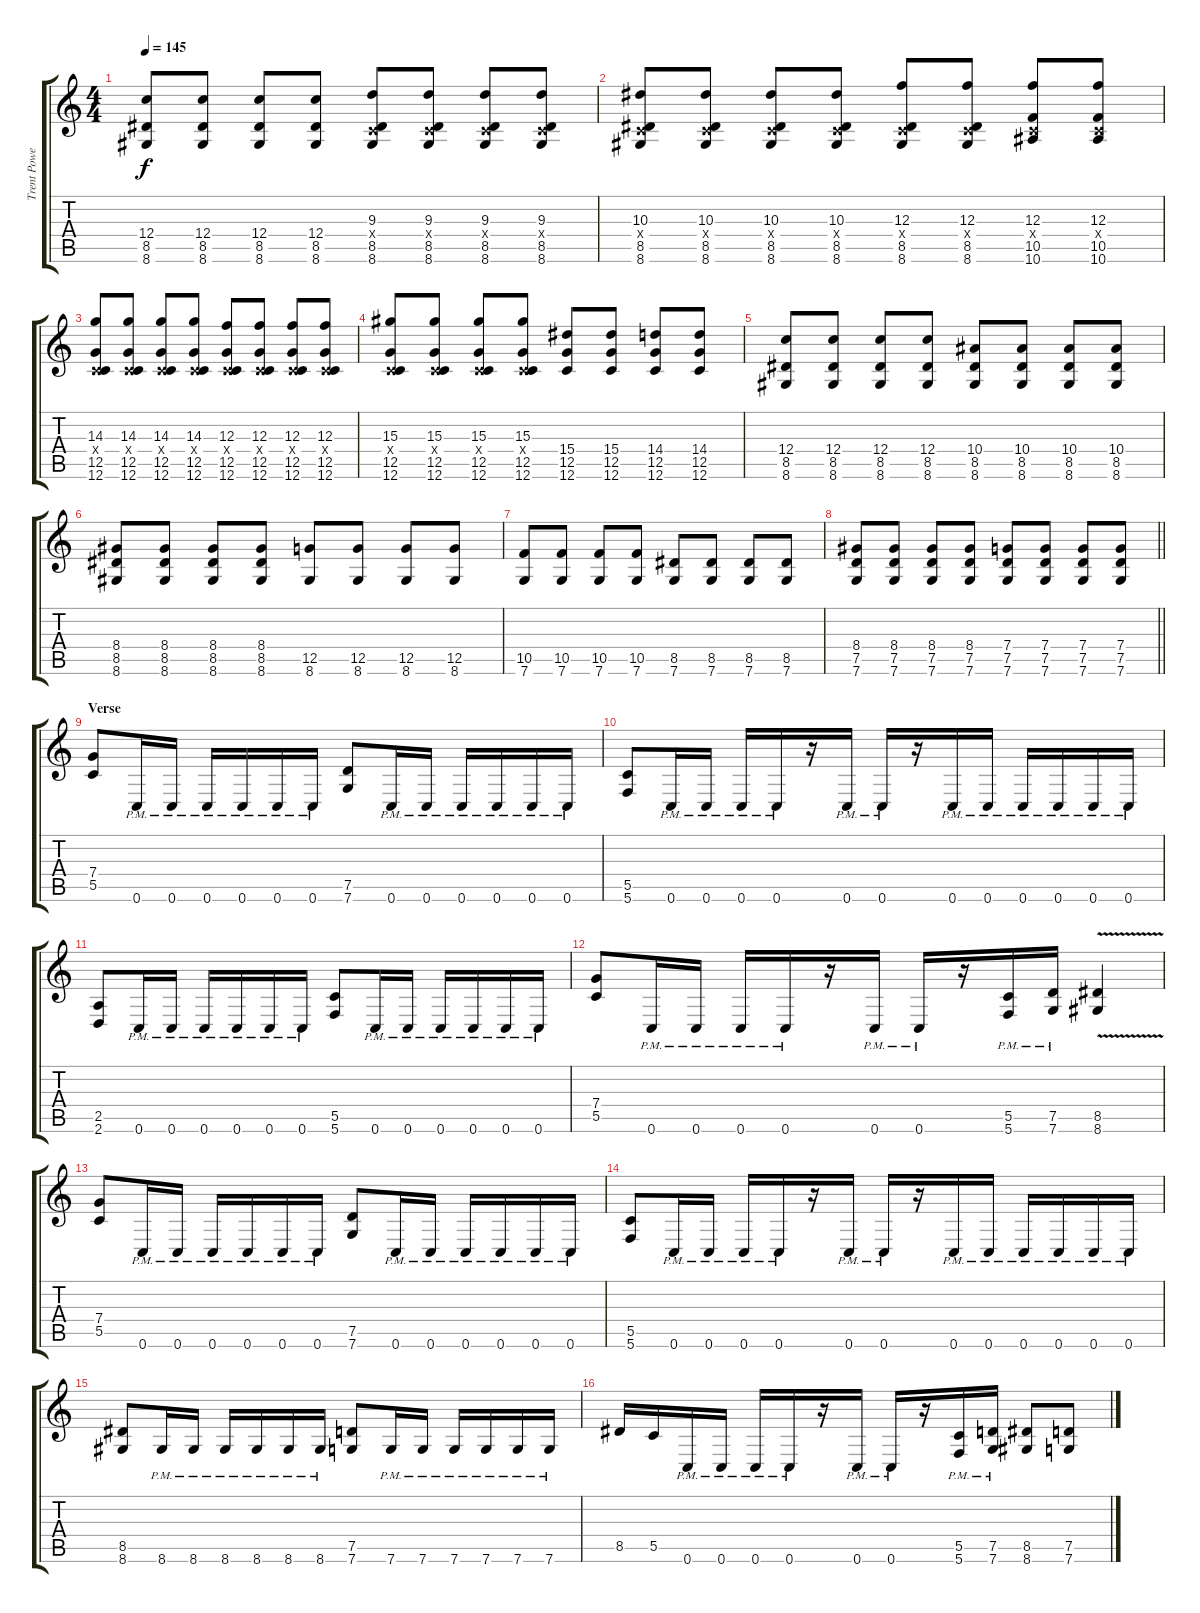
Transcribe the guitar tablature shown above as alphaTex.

\track ("Trent Powell" "Trent Powe") {instrument distortionguitar}
\staff {score tabs}
\tuning (D4 A3 F3 C3 G2 C2) {hide}
\ts (4 4)
\tempo 145
\clef g2
\ks c
(12.4 8.5 8.6).8{dy f} (12.4 8.5 8.6).8 (12.4 8.5 8.6).8 (12.4 8.5 8.6).8 (9.3 0.4{x} 8.5 8.6).8 (9.3 0.4{x} 8.5 8.6).8 (9.3 0.4{x} 8.5 8.6).8 (9.3 0.4{x} 8.5 8.6).8 |
(10.3 0.4{x} 8.5 8.6).8 (10.3 0.4{x} 8.5 8.6).8 (10.3 0.4{x} 8.5 8.6).8 (10.3 0.4{x} 8.5 8.6).8 (12.3 0.4{x} 8.5 8.6).8 (12.3 0.4{x} 8.5 8.6).8 (12.3 0.4{x} 10.5 10.6).8 (12.3 0.4{x} 10.5 10.6).8 |
(14.3 0.4{x} 12.5 12.6).8 (14.3 0.4{x} 12.5 12.6).8 (14.3 0.4{x} 12.5 12.6).8 (14.3 0.4{x} 12.5 12.6).8 (12.3 0.4{x} 12.5 12.6).8 (12.3 0.4{x} 12.5 12.6).8 (12.3 0.4{x} 12.5 12.6).8 (12.3 0.4{x} 12.5 12.6).8 |
(15.3 0.4{x} 12.5 12.6).8 (15.3 0.4{x} 12.5 12.6).8 (15.3 0.4{x} 12.5 12.6).8 (15.3 0.4{x} 12.5 12.6).8 (15.4 12.5 12.6).8 (15.4 12.5 12.6).8 (14.4 12.5 12.6).8 (14.4 12.5 12.6).8 |
(12.4 8.5 8.6).8 (12.4 8.5 8.6).8 (12.4 8.5 8.6).8 (12.4 8.5 8.6).8 (10.4 8.5 8.6).8 (10.4 8.5 8.6).8 (10.4 8.5 8.6).8 (10.4 8.5 8.6).8 |
(8.4 8.5 8.6).8 (8.4 8.5 8.6).8 (8.4 8.5 8.6).8 (8.4 8.5 8.6).8 (12.5 8.6).8 (12.5 8.6).8 (12.5 8.6).8 (12.5 8.6).8 |
(10.5 7.6).8 (10.5 7.6).8 (10.5 7.6).8 (10.5 7.6).8 (8.5 7.6).8 (8.5 7.6).8 (8.5 7.6).8 (8.5 7.6).8 |
\barLineRight lightlight
(8.4 7.5 7.6).8 (8.4 7.5 7.6).8 (8.4 7.5 7.6).8 (8.4 7.5 7.6).8 (7.4 7.5 7.6).8 (7.4 7.5 7.6).8 (7.4 7.5 7.6).8 (7.4 7.5 7.6).8 |
\section ("" "Verse")
(7.4 5.5).8 0.6{pm}.16 0.6{pm}.16 0.6{pm}.16 0.6{pm}.16 0.6{pm}.16 0.6{pm}.16 (7.5 7.6).8 0.6{pm}.16 0.6{pm}.16 0.6{pm}.16 0.6{pm}.16 0.6{pm}.16 0.6{pm}.16 |
(5.5 5.6).8 0.6{pm}.16 0.6{pm}.16 0.6{pm}.16 0.6{pm}.16 r.16 0.6{pm}.16 0.6{pm}.16 r.16 0.6{pm}.16 0.6{pm}.16 0.6{pm}.16 0.6{pm}.16 0.6{pm}.16 0.6{pm}.16 |
(2.5 2.6).8 0.6{pm}.16 0.6{pm}.16 0.6{pm}.16 0.6{pm}.16 0.6{pm}.16 0.6{pm}.16 (5.5 5.6).8 0.6{pm}.16 0.6{pm}.16 0.6{pm}.16 0.6{pm}.16 0.6{pm}.16 0.6{pm}.16 |
(7.4 5.5).8 0.6{pm}.16 0.6{pm}.16 0.6{pm}.16 0.6{pm}.16 r.16 0.6{pm}.16 0.6{pm}.16 r.16 (5.5{pm} 5.6{pm}).16 (7.5{pm} 7.6{pm}).16 (8.5 8.6{v}).4 |
(7.4 5.5).8 0.6{pm}.16 0.6{pm}.16 0.6{pm}.16 0.6{pm}.16 0.6{pm}.16 0.6{pm}.16 (7.5 7.6).8 0.6{pm}.16 0.6{pm}.16 0.6{pm}.16 0.6{pm}.16 0.6{pm}.16 0.6{pm}.16 |
(5.5 5.6).8 0.6{pm}.16 0.6{pm}.16 0.6{pm}.16 0.6{pm}.16 r.16 0.6{pm}.16 0.6{pm}.16 r.16 0.6{pm}.16 0.6{pm}.16 0.6{pm}.16 0.6{pm}.16 0.6{pm}.16 0.6{pm}.16 |
(8.5 8.6).8 8.6{pm}.16 8.6{pm}.16 8.6{pm}.16 8.6{pm}.16 8.6{pm}.16 8.6{pm}.16 (7.5 7.6).8 7.6{pm}.16 7.6{pm}.16 7.6{pm}.16 7.6{pm}.16 7.6{pm}.16 7.6{pm}.16 |
8.5.16 5.5.16 0.6{pm}.16 0.6{pm}.16 0.6{pm}.16 0.6{pm}.16 r.16 0.6{pm}.16 0.6{pm}.16 r.16 (5.5 5.6{pm}).16 (7.5 7.6{pm}).16 (8.5 8.6).8 (7.5 7.6).8
